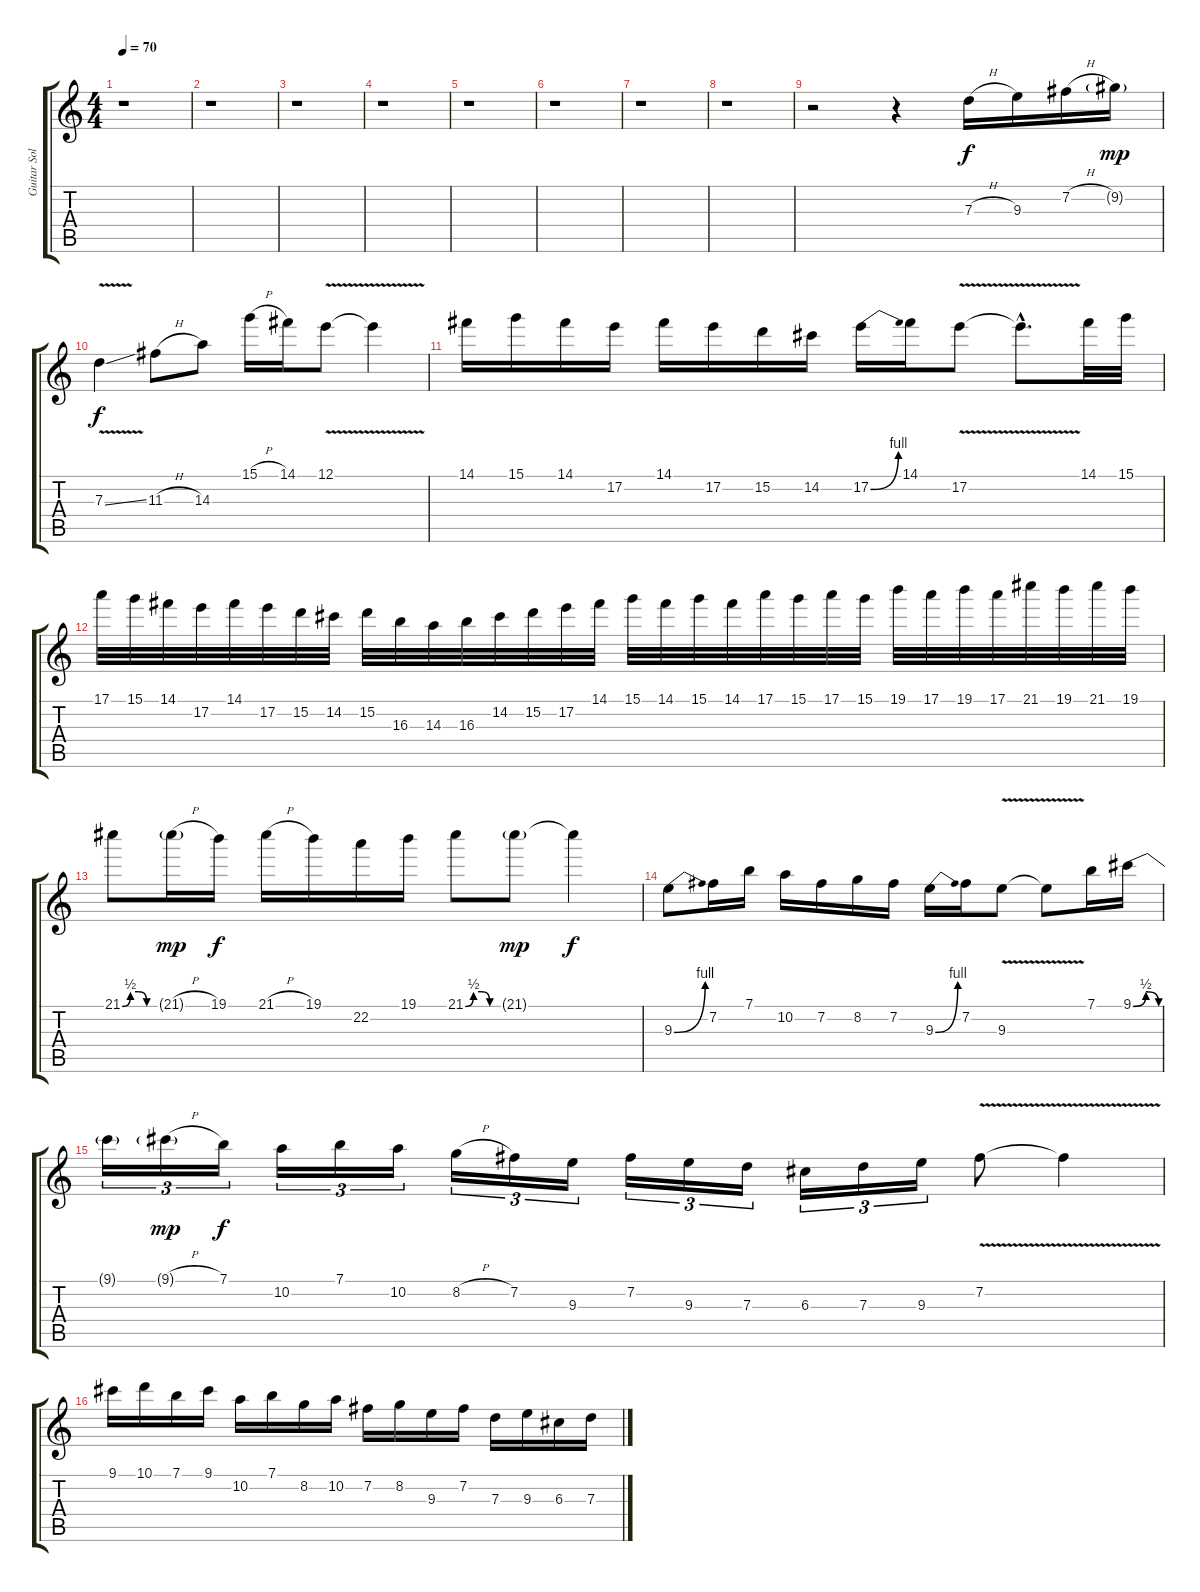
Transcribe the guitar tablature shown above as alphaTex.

\track ("Guitar Solo" "Guitar Sol") {instrument overdrivenguitar}
\staff {score tabs}
\tuning (E4 B3 G3 D3 A2 E2) {hide}
\ts (4 4)
\tempo 70
\clef g2
\ks c
r.1{dy f} |
r.1 |
r.1 |
r.1 |
r.1 |
r.1 |
r.1 |
r.1 |
r.2 r.4 7.3{h}.16 9.3.16 7.2{h}.16 9.2{g}.16{dy mp} |
7.3{v ss}.4{dy f} 11.3{h}.8 14.3.8 15.1{h}.16 14.1.16 12.1{v}.8 12.1{v t}.4 |
14.1.16 15.1.16 14.1.16 17.2.16 14.1.16 17.2.16 15.2.16 14.2.16 17.2{be (bend 0 0 60 4)}.16 14.1.16 17.2{v}.8 17.2{hac t}.8{d} 14.1.32 15.1.32 |
17.1.32 15.1.32 14.1.32 17.2.32 14.1.32 17.2.32 15.2.32 14.2.32 15.2.32 16.3.32 14.3.32 16.3.32 14.2.32 15.2.32 17.2.32 14.1.32 15.1.32 14.1.32 15.1.32 14.1.32 17.1.32 15.1.32 17.1.32 15.1.32 19.1.32 17.1.32 19.1.32 17.1.32 21.1.32 19.1.32 21.1.32 19.1.32 |
21.1{be (custom 0 0 15 2 30 2 45 0 60 0)}.8 21.1{h g}.16{dy mp} 19.1.16{dy f} 21.1{h}.16 19.1.16 22.2.16 19.1.16 21.1{be (custom 0 0 15 2 30 2 45 0 60 0)}.8 21.1{g}.8{dy mp} 21.1{t}.4{dy f} |
9.3{be (bend 0 0 60 4)}.8 7.2.16 7.1.16 10.2.16 7.2.16 8.2.16 7.2.16 9.3{be (bend 0 0 60 4)}.16 7.2.16 9.3{v}.8 9.3{t}.8 7.1.16 9.1{be (bendrelease 0 0 15 2 30 2 60 0)}.16 |
9.1{t}.16{tu (3 2)} 9.1{h g}.16{tu (3 2) dy mp} 7.1.16{tu (3 2) dy f} 10.2.16{tu (3 2)} 7.1.16{tu (3 2)} 10.2.16{tu (3 2)} 8.2{h}.16{tu (3 2)} 7.2.16{tu (3 2)} 9.3.16{tu (3 2)} 7.2.16{tu (3 2)} 9.3.16{tu (3 2)} 7.3.16{tu (3 2)} 6.3.16{tu (3 2)} 7.3.16{tu (3 2)} 9.3.16{tu (3 2)} 7.2{v}.8 7.2{v t}.4 |
9.1.16 10.1.16 7.1.16 9.1.16 10.2.16 7.1.16 8.2.16 10.2.16 7.2.16 8.2.16 9.3.16 7.2.16 7.3.16 9.3.16 6.3.16 7.3.16
